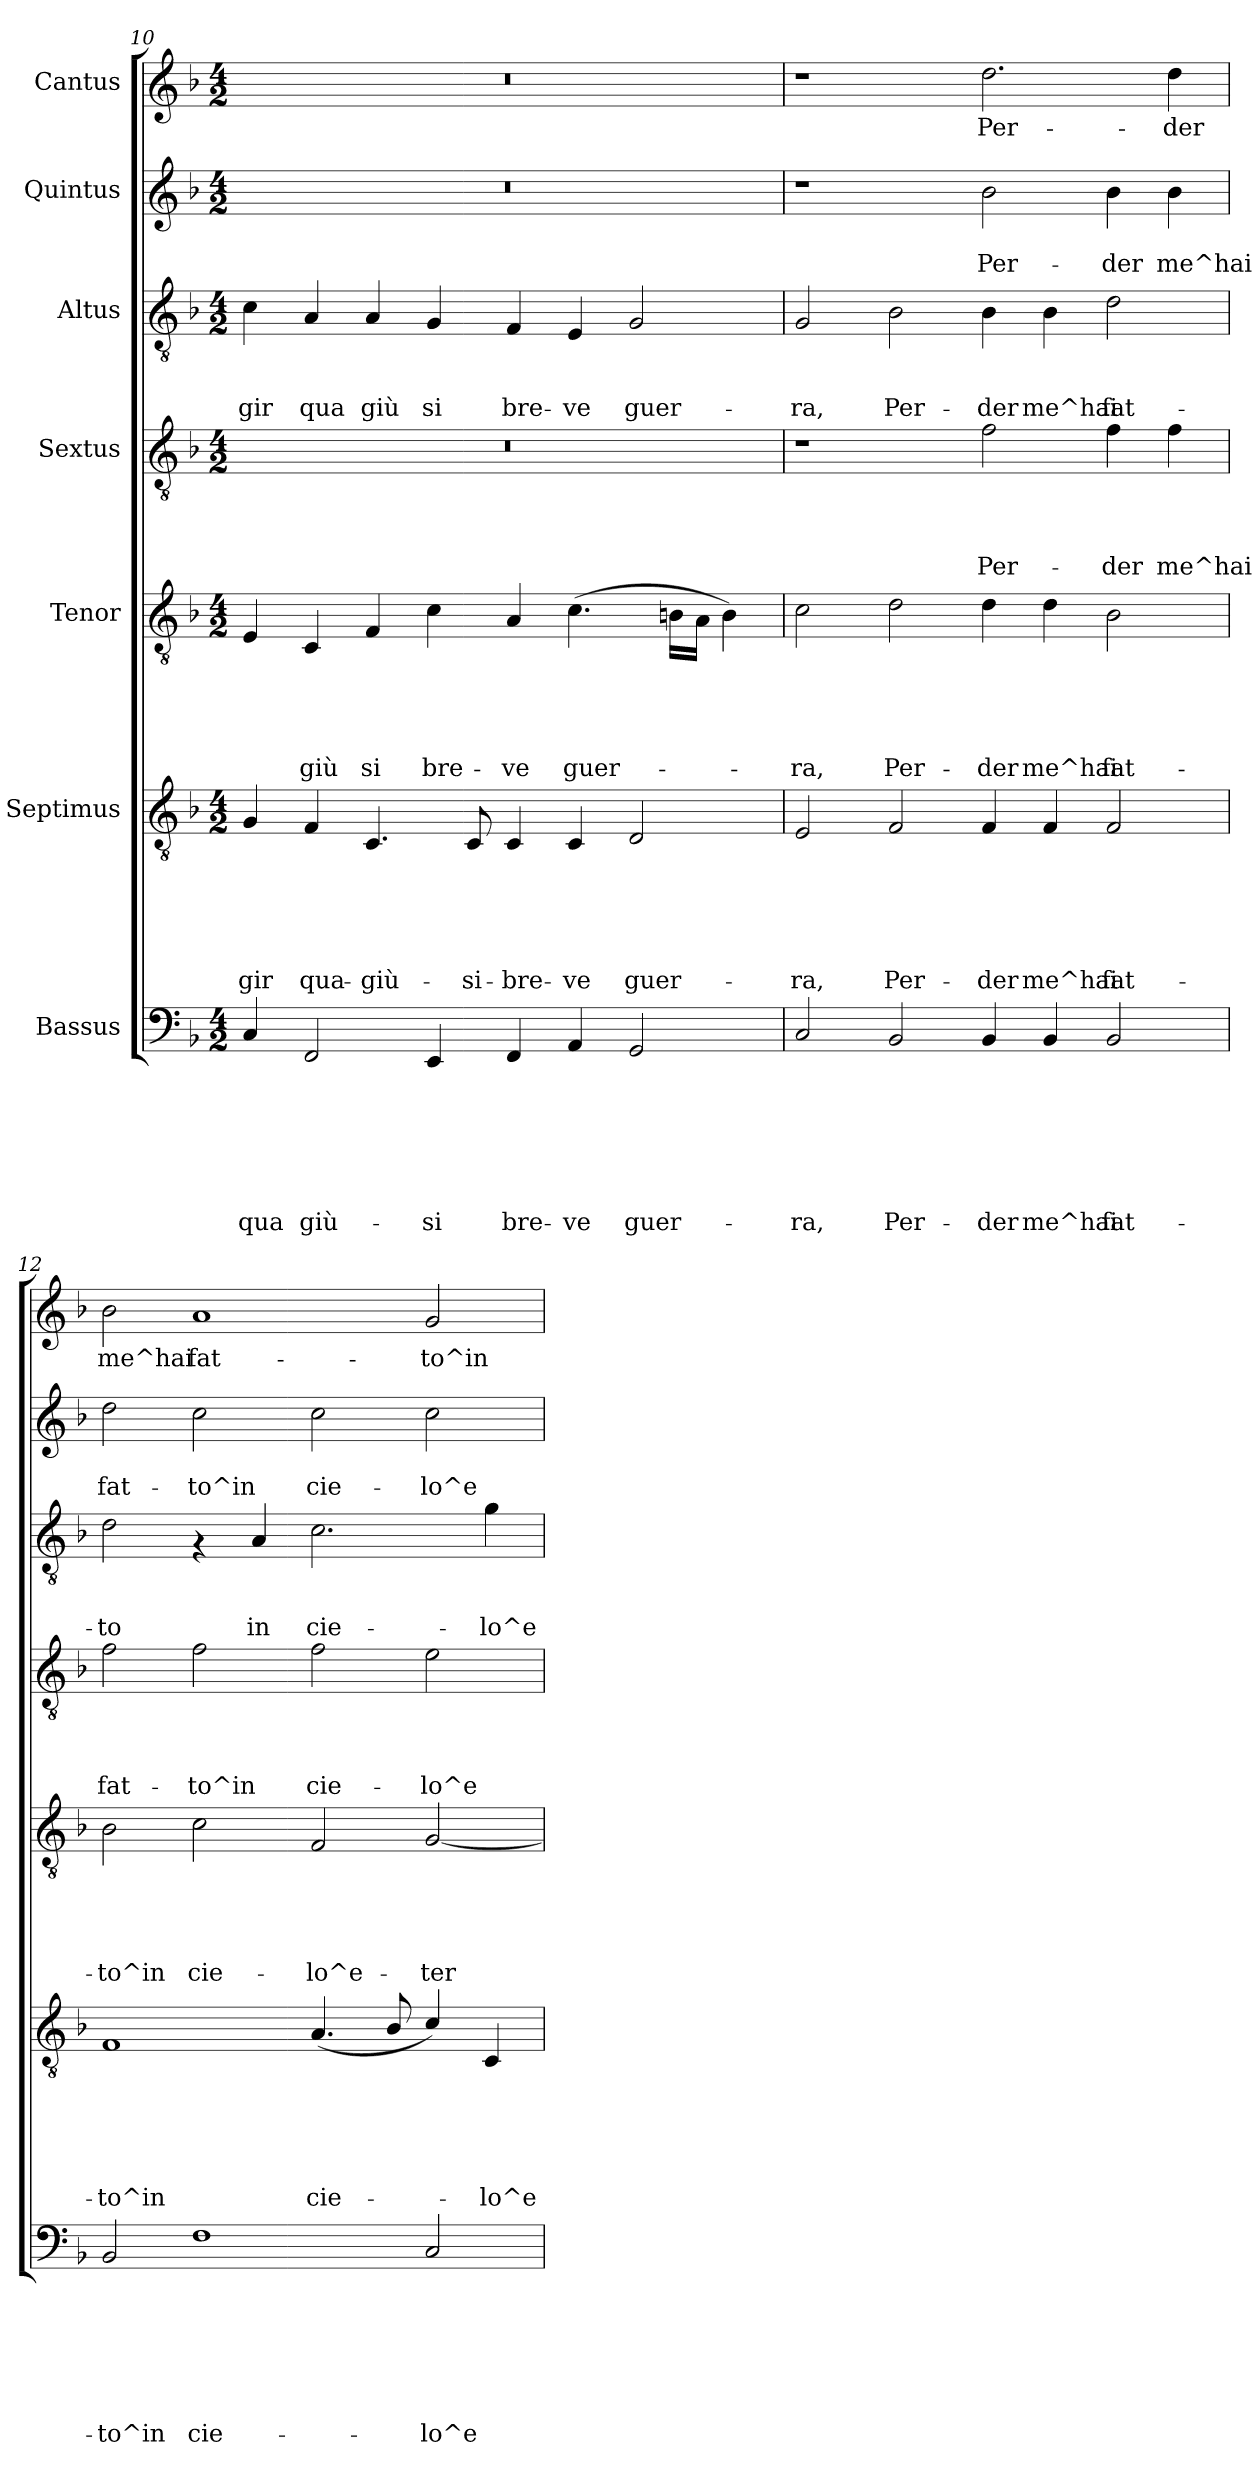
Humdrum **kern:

**kern	**text	**text	**text	**text	**text	**text	**text	**kern	**text	**text	**text	**text	**text	**text	**kern	**text	**text	**text	**text	**text	**kern	**text	**text	**text	**text	**kern	**text	**text	**text	**kern	**text	**text	**kern	**text
*part7	*part7	*part7	*part7	*part7	*part7	*part7	*part7	*part6	*part6	*part6	*part6	*part6	*part6	*part6	*part5	*part5	*part5	*part5	*part5	*part5	*part4	*part4	*part4	*part4	*part4	*part3	*part3	*part3	*part3	*part2	*part2	*part2	*part1	*part1
*staff7	*staff7	*staff7	*staff7	*staff7	*staff7	*staff7	*staff7	*staff6	*staff6	*staff6	*staff6	*staff6	*staff6	*staff6	*staff5	*staff5	*staff5	*staff5	*staff5	*staff5	*staff4	*staff4	*staff4	*staff4	*staff4	*staff3	*staff3	*staff3	*staff3	*staff2	*staff2	*staff2	*staff1	*staff1
*I"Bassus	*	*	*	*	*	*	*	*I"Septimus	*	*	*	*	*	*	*I"Tenor	*	*	*	*	*	*I"Sextus	*	*	*	*	*I"Altus	*	*	*	*I"Quintus	*	*	*I"Cantus	*
*clefF4	*	*	*	*	*	*	*	*clefGv2	*	*	*	*	*	*	*clefGv2	*	*	*	*	*	*clefGv2	*	*	*	*	*clefGv2	*	*	*	*clefG2	*	*	*clefG2	*
*k[b-]	*	*	*	*	*	*	*	*k[b-]	*	*	*	*	*	*	*k[b-]	*	*	*	*	*	*k[b-]	*	*	*	*	*k[b-]	*	*	*	*k[b-]	*	*	*k[b-]	*
*F:	*	*	*	*	*	*	*	*F:	*	*	*	*	*	*	*F:	*	*	*	*	*	*F:	*	*	*	*	*F:	*	*	*	*F:	*	*	*F:	*
*M4/2	*	*	*	*	*	*	*	*M4/2	*	*	*	*	*	*	*M4/2	*	*	*	*	*	*M4/2	*	*	*	*	*M4/2	*	*	*	*M4/2	*	*	*M4/2	*
=10	=10	=10	=10	=10	=10	=10	=10	=10	=10	=10	=10	=10	=10	=10	=10	=10	=10	=10	=10	=10	=10	=10	=10	=10	=10	=10	=10	=10	=10	=10	=10	=10	=10	=10
!	!	!	!	!	!	!	!LO:LY:b	!	!	!	!	!	!	!LO:LY:b	!	!	!	!	!	!	!	!	!	!	!	!	!	!	!LO:LY:b	!	!	!	!	!
4C/	.	.	.	.	.	.	qua	4G/	.	.	.	.	.	-gir	4E/	.	.	.	.	.	0r	.	.	.	.	4c\	.	.	-gir	0r	.	.	0r	.
!	!	!	!	!	!	!	!LO:LY:b	!	!	!	!	!	!	!LO:LY:b	!	!	!	!	!	!LO:LY:b	!	!	!	!	!	!	!	!	!LO:LY:b	!	!	!	!	!
2FF/	.	.	.	.	.	.	giù-	4F/	.	.	.	.	.	qua-	4C/	.	.	.	.	-giù	.	.	.	.	.	4A/	.	.	qua	.	.	.	.	.
!	!	!	!	!	!	!	!	!	!	!	!	!	!	!LO:LY:b	!	!	!	!	!	!LO:LY:b	!	!	!	!	!	!	!	!	!LO:LY:b	!	!	!	!	!
.	.	.	.	.	.	.	.	4.C/	.	.	.	.	.	-giù-	4F/	.	.	.	.	si	.	.	.	.	.	4A/	.	.	giù	.	.	.	.	.
!	!	!	!	!	!	!	!LO:LY:b	!	!	!	!	!	!	!	!	!	!	!	!	!LO:LY:b	!	!	!	!	!	!	!	!	!LO:LY:b	!	!	!	!	!
4EE/	.	.	.	.	.	.	-si	.	.	.	.	.	.	.	4c\	.	.	.	.	bre-	.	.	.	.	.	4G/	.	.	si	.	.	.	.	.
!	!	!	!	!	!	!	!	!	!	!	!	!	!	!LO:LY:b	!	!	!	!	!	!	!	!	!	!	!	!	!	!	!	!	!	!	!	!
.	.	.	.	.	.	.	.	8C/	.	.	.	.	.	-si-	.	.	.	.	.	.	.	.	.	.	.	.	.	.	.	.	.	.	.	.
!	!	!	!	!	!	!	!LO:LY:b	!	!	!	!	!	!	!LO:LY:b	!	!	!	!	!	!LO:LY:b	!	!	!	!	!	!	!	!	!LO:LY:b	!	!	!	!	!
4FF/	.	.	.	.	.	.	bre-	4C/	.	.	.	.	.	-bre-	4A/	.	.	.	.	-ve	.	.	.	.	.	4F/	.	.	bre-	.	.	.	.	.
!	!	!	!	!	!	!	!LO:LY:b	!	!	!	!	!	!	!LO:LY:b	!	!	!	!	!	!LO:LY:b	!	!	!	!	!	!	!	!	!LO:LY:b	!	!	!	!	!
4AA/	.	.	.	.	.	.	-ve	4C/	.	.	.	.	.	-ve	(>4.c\	.	.	.	.	guer-	.	.	.	.	.	4E/	.	.	-ve	.	.	.	.	.
!	!	!	!	!	!	!	!LO:LY:b	!	!	!	!	!	!	!LO:LY:b	!	!	!	!	!	!	!	!	!	!	!	!	!	!	!LO:LY:b	!	!	!	!	!
2GG/	.	.	.	.	.	.	guer-	2D/	.	.	.	.	.	guer-	.	.	.	.	.	.	.	.	.	.	.	2G/	.	.	guer-	.	.	.	.	.
.	.	.	.	.	.	.	.	.	.	.	.	.	.	.	16Bn\LL	.	.	.	.	.	.	.	.	.	.	.	.	.	.	.	.	.	.	.
.	.	.	.	.	.	.	.	.	.	.	.	.	.	.	16A\JJ	.	.	.	.	.	.	.	.	.	.	.	.	.	.	.	.	.	.	.
.	.	.	.	.	.	.	.	.	.	.	.	.	.	.	4B\)	.	.	.	.	.	.	.	.	.	.	.	.	.	.	.	.	.	.	.
=11	=11	=11	=11	=11	=11	=11	=11	=11	=11	=11	=11	=11	=11	=11	=11	=11	=11	=11	=11	=11	=11	=11	=11	=11	=11	=11	=11	=11	=11	=11	=11	=11	=11	=11
!	!	!	!	!	!	!	!LO:LY:b	!	!	!	!	!	!	!LO:LY:b	!	!	!	!	!	!LO:LY:b	!	!	!	!	!	!	!	!	!LO:LY:b	!	!	!	!	!
2C/	.	.	.	.	.	.	-ra,	2E/	.	.	.	.	.	-ra,	2c\	.	.	.	.	-ra,	1r	.	.	.	.	2G/	.	.	-ra,	1r	.	.	1r	.
!	!	!	!	!	!	!	!LO:LY:b	!	!	!	!	!	!	!LO:LY:b	!	!	!	!	!	!LO:LY:b	!	!	!	!	!	!	!	!	!LO:LY:b	!	!	!	!	!
2BB-/	.	.	.	.	.	.	Per-	2F/	.	.	.	.	.	Per-	2d\	.	.	.	.	Per-	.	.	.	.	.	2B-\	.	.	Per-	.	.	.	.	.
!	!	!	!	!	!	!	!LO:LY:b	!	!	!	!	!	!	!LO:LY:b	!	!	!	!	!	!LO:LY:b	!	!	!	!	!LO:LY:b	!	!	!	!LO:LY:b	!	!	!LO:LY:b	!	!LO:LY:b
4BB-/	.	.	.	.	.	.	-der	4F/	.	.	.	.	.	-der	4d\	.	.	.	.	-der	2f\	.	.	.	Per-	4B-\	.	.	-der	2b-\	.	Per-	2.dd\	Per-
!	!	!	!	!	!	!	!LO:LY:b	!	!	!	!	!	!	!LO:LY:b	!	!	!	!	!	!LO:LY:b	!	!	!	!	!	!	!	!	!LO:LY:b	!	!	!	!	!
4BB-/	.	.	.	.	.	.	me^hai	4F/	.	.	.	.	.	me^hai	4d\	.	.	.	.	me^hai	.	.	.	.	.	4B-\	.	.	me^hai	.	.	.	.	.
!	!	!	!	!	!	!	!LO:LY:b	!	!	!	!	!	!	!LO:LY:b	!	!	!	!	!	!LO:LY:b	!	!	!	!	!LO:LY:b	!	!	!	!LO:LY:b	!	!	!LO:LY:b	!	!
2BB-/	.	.	.	.	.	.	fat-	2F/	.	.	.	.	.	fat-	2B-\	.	.	.	.	fat-	4f\	.	.	.	-der	2d\	.	.	fat-	4b-\	.	-der	.	.
!	!	!	!	!	!	!	!	!	!	!	!	!	!	!	!	!	!	!	!	!	!	!	!	!	!LO:LY:b	!	!	!	!	!	!	!LO:LY:b	!	!LO:LY:b
.	.	.	.	.	.	.	.	.	.	.	.	.	.	.	.	.	.	.	.	.	4f\	.	.	.	me^hai	.	.	.	.	4b-\	.	me^hai	4dd\	-der
!!LO:PB:g=z
=12	=12	=12	=12	=12	=12	=12	=12	=12	=12	=12	=12	=12	=12	=12	=12	=12	=12	=12	=12	=12	=12	=12	=12	=12	=12	=12	=12	=12	=12	=12	=12	=12	=12	=12
!	!	!	!	!	!	!	!LO:LY:b	!	!	!	!	!	!	!LO:LY:b	!	!	!	!	!	!LO:LY:b	!	!	!	!	!LO:LY:b	!	!	!	!LO:LY:b	!	!	!LO:LY:b	!	!LO:LY:b
2BB-/	.	.	.	.	.	.	-to^in	1F	.	.	.	.	.	-to^in	2B-\	.	.	.	.	-to^in	2f\	.	.	.	fat-	2d\	.	.	-to	2dd\	.	fat-	2b-\	me^hai
!	!	!	!	!	!	!	!LO:LY:b	!	!	!	!	!	!	!	!	!	!	!	!	!LO:LY:b	!	!	!	!	!LO:LY:b	!	!	!	!	!	!	!LO:LY:b	!	!LO:LY:b
1F	.	.	.	.	.	.	cie-	.	.	.	.	.	.	.	2c\	.	.	.	.	cie-	2f\	.	.	.	-to^in	4rF	.	.	.	2cc\	.	-to^in	1a	fat-
!	!	!	!	!	!	!	!	!	!	!	!	!	!	!	!	!	!	!	!	!	!	!	!	!	!	!	!	!	!LO:LY:b	!	!	!	!	!
.	.	.	.	.	.	.	.	.	.	.	.	.	.	.	.	.	.	.	.	.	.	.	.	.	.	4A/	.	.	in	.	.	.	.	.
!	!	!	!	!	!	!	!	!	!	!	!	!	!	!LO:LY:b	!	!	!	!	!	!LO:LY:b	!	!	!	!	!LO:LY:b	!	!	!	!LO:LY:b	!	!	!LO:LY:b	!	!
.	.	.	.	.	.	.	.	(<4.A/	.	.	.	.	.	cie-	2F/	.	.	.	.	-lo^e-	2f\	.	.	.	cie-	2.c\	.	.	cie-	2cc\	.	cie-	.	.
.	.	.	.	.	.	.	.	8B-/	.	.	.	.	.	.	.	.	.	.	.	.	.	.	.	.	.	.	.	.	.	.	.	.	.	.
!	!	!	!	!	!	!	!LO:LY:b	!	!	!	!	!	!	!	!	!	!	!	!	!LO:LY:b	!	!	!	!	!LO:LY:b	!	!	!	!	!	!	!LO:LY:b	!	!LO:LY:b
2C/	.	.	.	.	.	.	-lo^e-	4c/)	.	.	.	.	.	.	[<2G/	.	.	.	.	-ter-	2e\	.	.	.	-lo^e-	.	.	.	.	2cc\	.	-lo^e-	2g/	-to^in
!	!	!	!	!	!	!	!	!	!	!	!	!	!	!LO:LY:b	!	!	!	!	!	!	!	!	!	!	!	!	!	!	!LO:LY:b	!	!	!	!	!
.	.	.	.	.	.	.	.	4C/	.	.	.	.	.	-lo^e-	.	.	.	.	.	.	.	.	.	.	.	4g\	.	.	-lo^e-	.	.	.	.	.
=	=	=	=	=	=	=	=	=	=	=	=	=	=	=	=	=	=	=	=	=	=	=	=	=	=	=	=	=	=	=	=	=	=	=
*-	*-	*-	*-	*-	*-	*-	*-	*-	*-	*-	*-	*-	*-	*-	*-	*-	*-	*-	*-	*-	*-	*-	*-	*-	*-	*-	*-	*-	*-	*-	*-	*-	*-	*-
